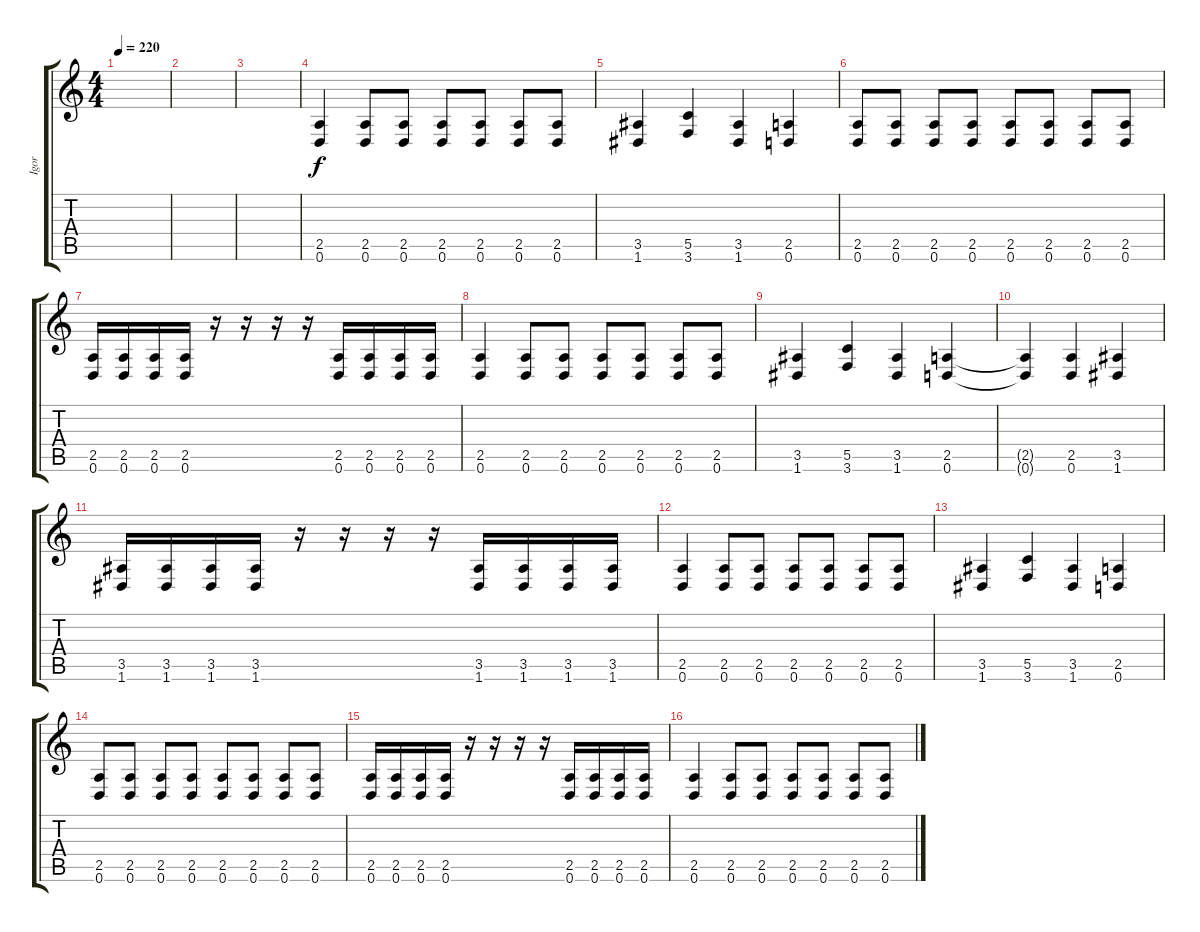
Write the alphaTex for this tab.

\track ("Igor" "Igor") {instrument overdrivenguitar}
\staff {score tabs}
\tuning (D4 A3 F3 C3 G2 D2) {hide}
\ts (4 4)
\tempo 220
\clef g2
\ks c
|
|
|
(2.5 0.6).4 (2.5 0.6).8 (2.5 0.6).8 (2.5 0.6).8 (2.5 0.6).8 (2.5 0.6).8 (2.5 0.6).8 |
(3.5 1.6).4 (5.5 3.6).4 (3.5 1.6).4 (2.5 0.6).4 |
(2.5 0.6).8 (2.5 0.6).8 (2.5 0.6).8 (2.5 0.6).8 (2.5 0.6).8 (2.5 0.6).8 (2.5 0.6).8 (2.5 0.6).8 |
(2.5 0.6).16 (2.5 0.6).16 (2.5 0.6).16 (2.5 0.6).16 r.16 r.16 r.16 r.16 (2.5 0.6).16 (2.5 0.6).16 (2.5 0.6).16 (2.5 0.6).16 |
(2.5 0.6).4 (2.5 0.6).8 (2.5 0.6).8 (2.5 0.6).8 (2.5 0.6).8 (2.5 0.6).8 (2.5 0.6).8 |
(3.5 1.6).4 (5.5 3.6).4 (3.5 1.6).4 (2.5 0.6).4 |
(2.5{t} 0.6{t}).4 (2.5 0.6).4 (3.5 1.6).4 |
(3.5 1.6).16 (3.5 1.6).16 (3.5 1.6).16 (3.5 1.6).16 r.16 r.16 r.16 r.16 (3.5 1.6).16 (3.5 1.6).16 (3.5 1.6).16 (3.5 1.6).16 |
(2.5 0.6).4 (2.5 0.6).8 (2.5 0.6).8 (2.5 0.6).8 (2.5 0.6).8 (2.5 0.6).8 (2.5 0.6).8 |
(3.5 1.6).4 (5.5 3.6).4 (3.5 1.6).4 (2.5 0.6).4 |
(2.5 0.6).8 (2.5 0.6).8 (2.5 0.6).8 (2.5 0.6).8 (2.5 0.6).8 (2.5 0.6).8 (2.5 0.6).8 (2.5 0.6).8 |
(2.5 0.6).16 (2.5 0.6).16 (2.5 0.6).16 (2.5 0.6).16 r.16 r.16 r.16 r.16 (2.5 0.6).16 (2.5 0.6).16 (2.5 0.6).16 (2.5 0.6).16 |
(2.5 0.6).4 (2.5 0.6).8 (2.5 0.6).8 (2.5 0.6).8 (2.5 0.6).8 (2.5 0.6).8 (2.5 0.6).8
